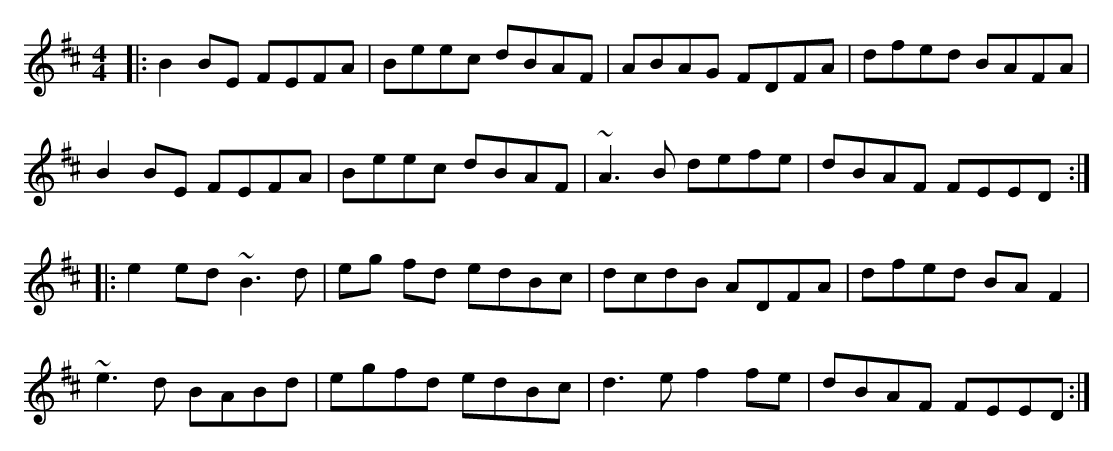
X:1
M:4/4
K:Edor
|:B2BE FEFA|Beec dBAF|ABAG FDFA|dfed BAFA|
B2BE FEFA|Beec dBAF|~A3B defe|dBAF FEED:|
|:e2ed ~B3d|eg fd edBc|dcdB ADFA|dfed BAF2|
~e3d BABd|egfd edBc|d3e f2fe|dBAF FEED:|
